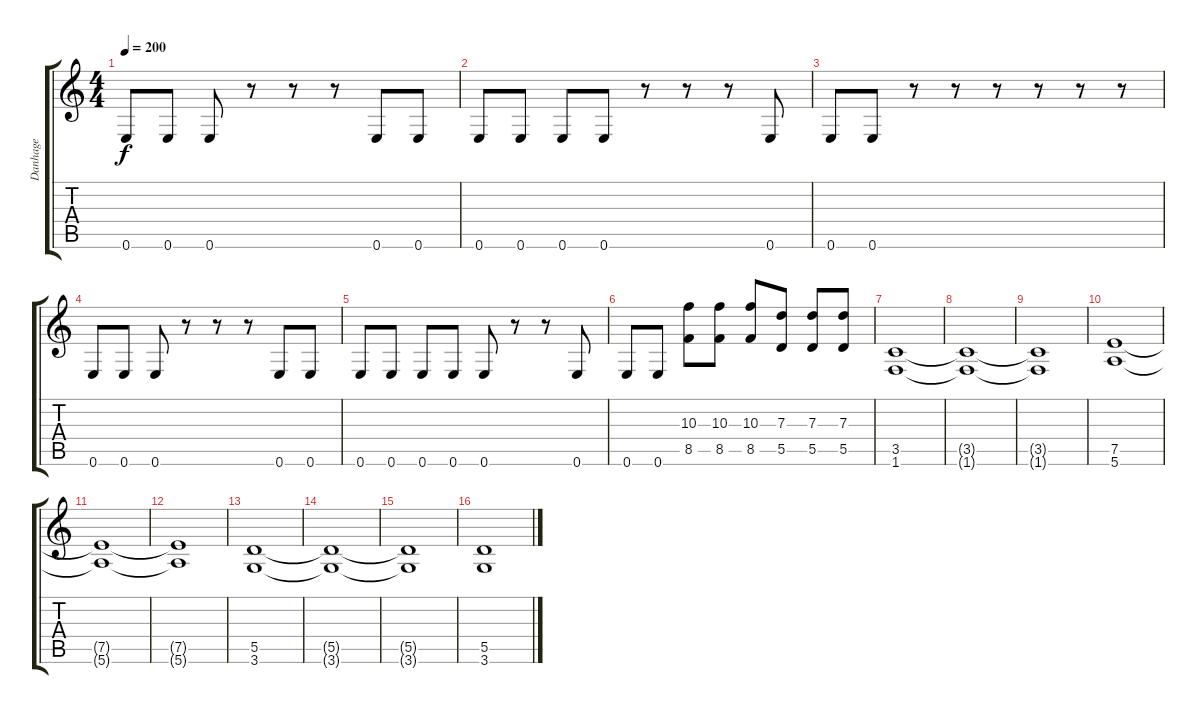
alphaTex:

\track ("Danhage" "Danhage") {instrument overdrivenguitar}
\staff {score tabs}
\tuning (E4 B3 G3 D3 A2 E2) {hide}
\ts (4 4)
\tempo 200
\clef g2
\ks c
0.6.8{dy f} 0.6.8 0.6.8 r.8 r.8 r.8 0.6.8 0.6.8 |
0.6.8 0.6.8 0.6.8 0.6.8 r.8 r.8 r.8 0.6.8 |
0.6.8 0.6.8 r.8 r.8 r.8 r.8 r.8 r.8 |
0.6.8 0.6.8 0.6.8 r.8 r.8 r.8 0.6.8 0.6.8 |
0.6.8 0.6.8 0.6.8 0.6.8 0.6.8 r.8 r.8 0.6.8 |
0.6.8 0.6.8 (10.3 8.5).8 (10.3 8.5).8 (10.3 8.5).8 (7.3 5.5).8 (7.3 5.5).8 (7.3 5.5).8 |
(3.5 1.6).1 |
(3.5{t} 1.6{t}).1 |
(3.5{t} 1.6{t}).1 |
(7.5 5.6).1 |
(7.5{t} 5.6{t}).1 |
(7.5{t} 5.6{t}).1 |
(5.5 3.6).1 |
(5.5{t} 3.6{t}).1 |
(5.5{t} 3.6{t}).1 |
(5.5 3.6).1
